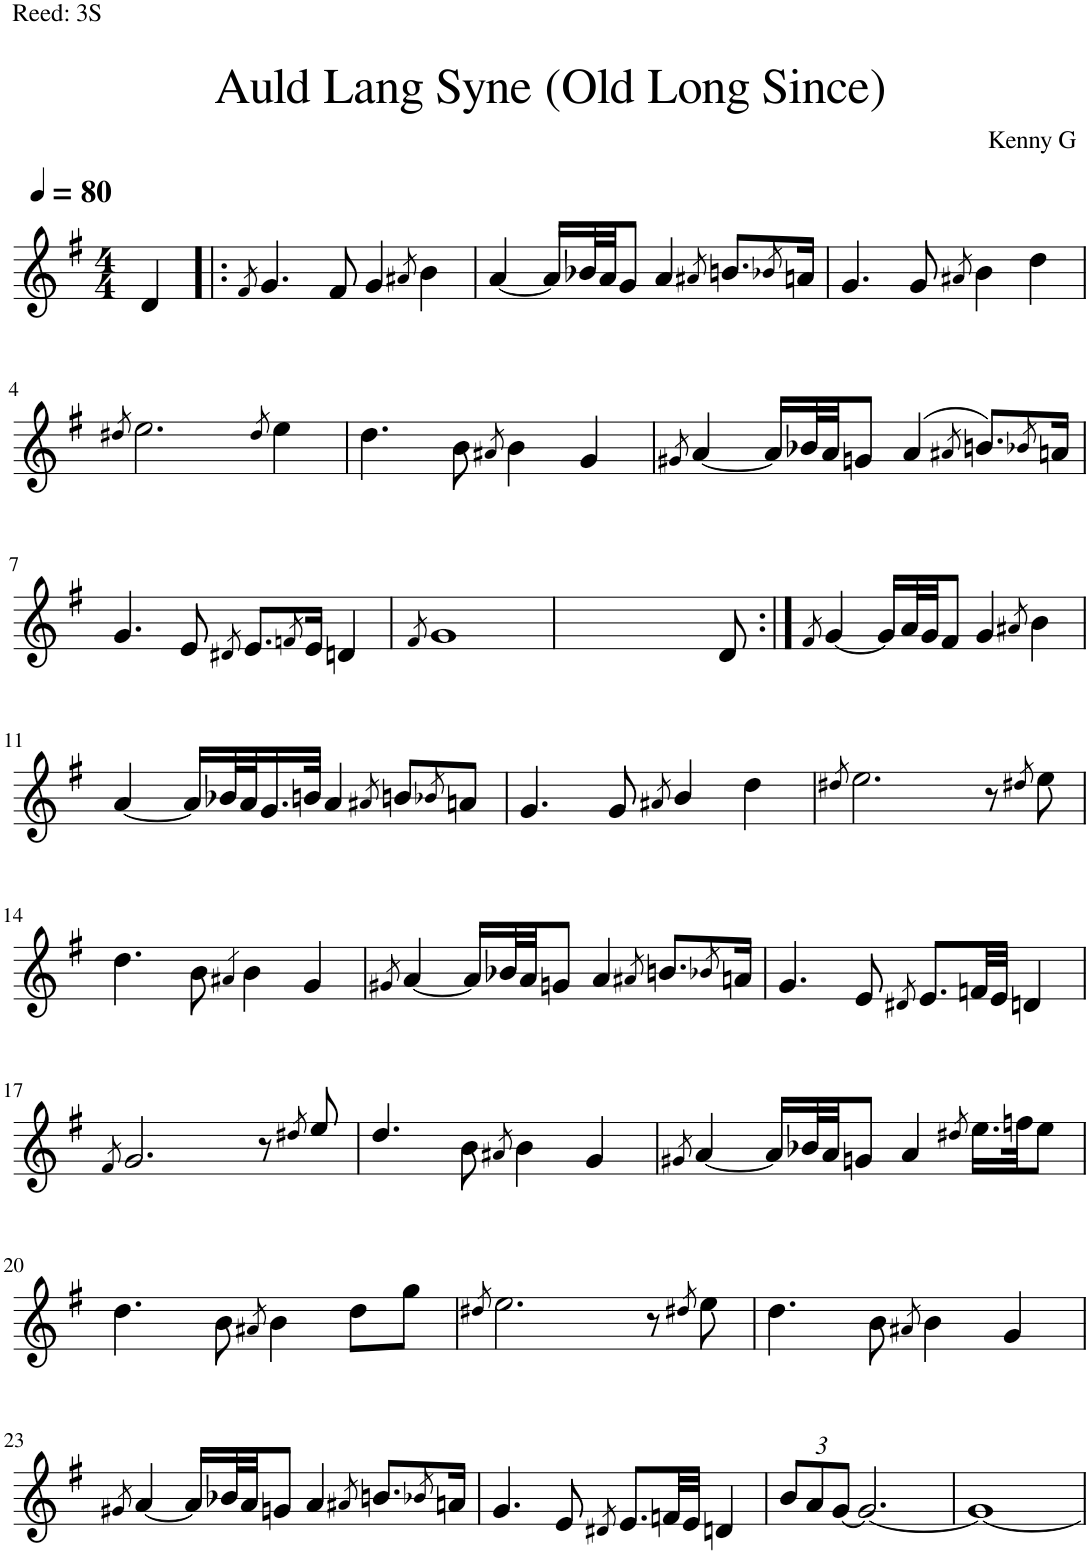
**kern
*part1
*staff1
*I"Voice
*I'V
*clefG2
*k[f#]
*M4/4
*MM80
=
4d/
=1!|:
8qf#/
4.g/
8f#/
4g/
8qa#X/
4b\
=2
[<4a/
16a/LL]
32b-X/L
32a/JJ
8g/J
4a/
8qa#X/
8.bn/L
8qb-X/
16an/Jk
=3
4.g/
8g/
8qa#X/
4b\
4dd\
!!LO:LB:g=z
=4
8qdd#X/
2.ee\
8qdd#/
4ee\
=5
4.dd\
8b\
8qa#X/
4b\
4g/
=6
8qg#X/
[<4a/
16a/LL]
32b-X/L
32a/JJ
8gn/J
(>4a/
8qa#X/
8.bn/L)
8qb-X/
16an/Jk
!!LO:LB:g=z
=7
4.g/
8e/
8qd#X/
8.e/L
8qfn/
16e/Jk
4dn/
=8
8qf#/
1g
=9
2ryy
4ryy
8ryy
8d/
=10:|!
8qf#/
[<4g/
16g/LL]
32a/L
32g/JJ
8f#/J
4g/
8qa#X/
4b\
!!LO:LB:g=z
=11
[4a/
16a/LL]
32b-X/L
32a/J
16.g/
32bn/JJk
4a/
8qa#X/
8bn/L
8qb-X/
8an/J
=12
4.g/
8g/
8qa#X/
4b/
4dd\
=13
8qdd#X/
2.ee\
8r
8qdd#X/
8ee\
!!LO:LB:g=z
=14
4.dd\
8b\
4qa#X/
4b\
4g/
=15
8qg#X/
[<4a/
16a/LL]
32b-X/L
32a/JJ
8gn/J
4a/
8qa#X/
8.bn/L
8qb-X/
16an/Jk
=16
4.g/
8e/
8qd#X/
8.e/L
32fn/LL
32e/JJJ
4dn/
!!LO:LB:g=z
=17
8qf#/
2.g/
8r
8qdd#X/
8ee/
=18
4.dd/
8b\
8qa#X/
4b\
4g/
=19
8qg#X/
[4a/
16a/LL]
32b-X/L
32a/JJ
8gn/J
4a/
8qdd#X/
16.ee\LL
32ffn\JK
8ee\J
!!LO:LB:g=z
=20
4.dd\
8b\
8qa#X/
4b\
8dd\L
8gg\J
=21
8qdd#X/
2.ee\
8r
8qdd#X/
8ee\
=22
4.dd\
8b\
8qa#X/
4b\
4g/
!!LO:LB:g=z
=23
8qg#X/
[<4a/
16a/LL]
32b-X/L
32a/JJ
8gn/J
4a/
8qa#X/
8.bn/L
8qb-X/
16an/Jk
=24
4.g/
8e/
8qd#X/
8.e/L
32fn/LL
32e/JJJ
4dn/
=25
*Xbrackettup
12b/L
12a/
[12g/J
2.g/_
=26
1g_
=
*-
